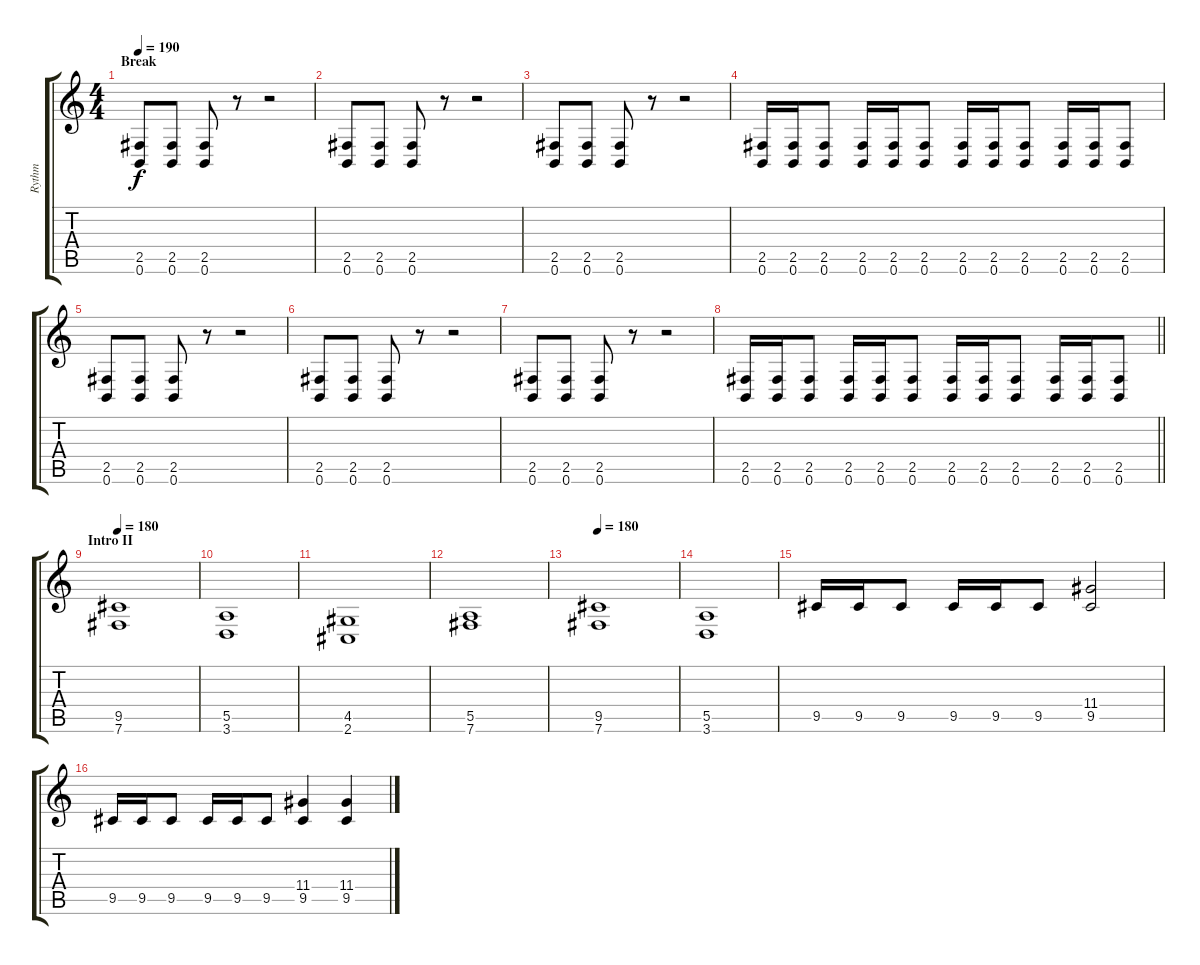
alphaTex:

\track ("Rythm" "Rythm") {instrument distortionguitar}
\staff {score tabs}
\tuning (B3 Gb3 D3 A2 E2 B1) {hide}
\ts (4 4)
\section ("" "Break")
\tempo 190
\clef g2
\ks c
(2.5 0.6).8{dy f} (2.5 0.6).8 (2.5 0.6).8 r.8 r.2 |
(2.5 0.6).8 (2.5 0.6).8 (2.5 0.6).8 r.8 r.2 |
(2.5 0.6).8 (2.5 0.6).8 (2.5 0.6).8 r.8 r.2 |
(2.5 0.6).16 (2.5 0.6).16 (2.5 0.6).8 (2.5 0.6).16 (2.5 0.6).16 (2.5 0.6).8 (2.5 0.6).16 (2.5 0.6).16 (2.5 0.6).8 (2.5 0.6).16 (2.5 0.6).16 (2.5 0.6).8 |
(2.5 0.6).8 (2.5 0.6).8 (2.5 0.6).8 r.8 r.2 |
(2.5 0.6).8 (2.5 0.6).8 (2.5 0.6).8 r.8 r.2 |
(2.5 0.6).8 (2.5 0.6).8 (2.5 0.6).8 r.8 r.2 |
\barLineRight lightlight
(2.5 0.6).16 (2.5 0.6).16 (2.5 0.6).8 (2.5 0.6).16 (2.5 0.6).16 (2.5 0.6).8 (2.5 0.6).16 (2.5 0.6).16 (2.5 0.6).8 (2.5 0.6).16 (2.5 0.6).16 (2.5 0.6).8 |
\section ("" "Intro II")
\tempo 180
(9.5 7.6).1 |
(5.5 3.6).1 |
(4.5 2.6).1 |
(5.5 7.6).1 |
\tempo 180
(9.5 7.6).1 |
(5.5 3.6).1 |
9.5.16 9.5.16 9.5.8 9.5.16 9.5.16 9.5.8 (11.4 9.5).2 |
9.5.16 9.5.16 9.5.8 9.5.16 9.5.16 9.5.8 (11.4 9.5).4 (11.4 9.5).4
